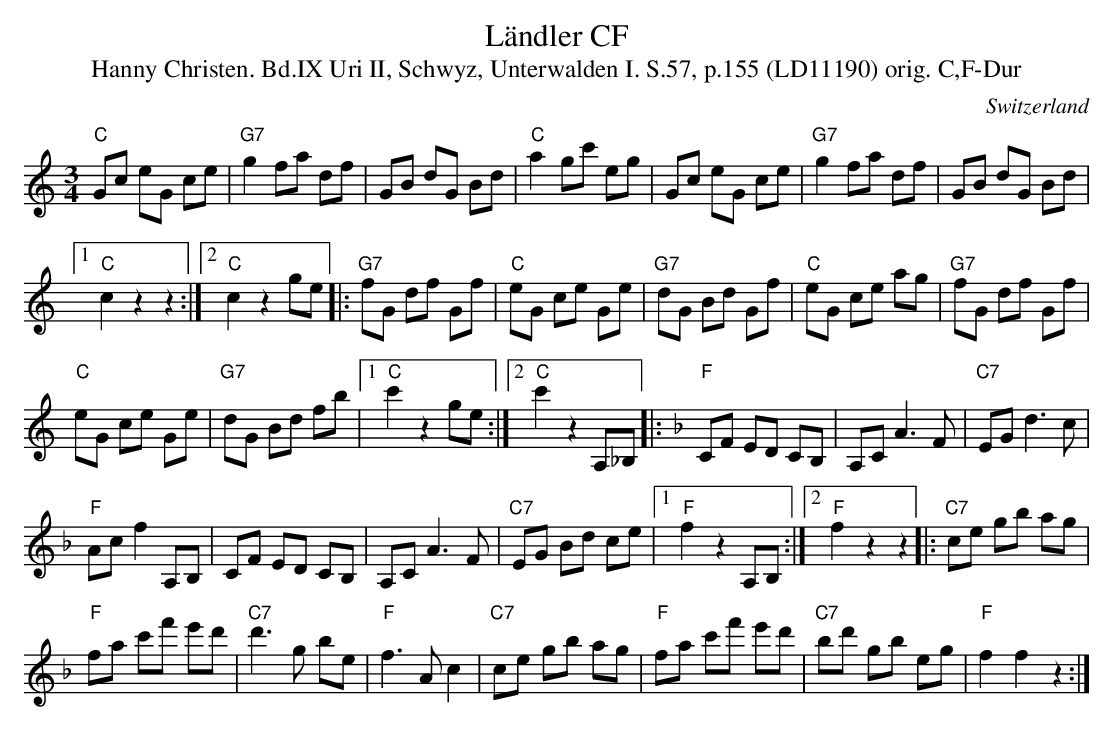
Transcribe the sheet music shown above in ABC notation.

X:1
T: L\"andler CF
T:Hanny Christen. Bd.IX Uri II, Schwyz, Unterwalden I. S.57, p.155 (LD11190) orig. C,F-Dur
M:3/4
L:1/8
O:Switzerland
K:C major
"C"Gc eG ce | "G7"g2 fa df | GB dG Bd | "C"a2 gc' eg | Gc eG ce | "G7"g2 fa df | GB dG Bd |1
"C"c2z2z2 :|2 "C"c2 z2 ge |: "G7"fG df Gf | "C"eG ce Ge | "G7"dG Bd Gf | "C"eG ce ag | "G7"fG df Gf |
"C"eG ce Ge | "G7"dG Bd fb |1 "C"c'2 z2 ge :|2 "C"c'2 z2 A,_B, |: [K:F] "F"CF ED CB, | A,C A3F | "C7"EG d3c |
"F"Ac f2 A,B, | CF ED CB, | A,C A3F | "C7"EG Bd ce |1 "F"f2 z2 A,B, :|2 "F"f2z2z2 |: "C7"ce gb ag |
"F"fa c'f' e'd' | "C7"d'3 g be | "F"f3A c2 | "C7"ce gb ag | "F"fa c'f' e'd' | "C7"bd' gb eg | "F"f2f2z2 :|
